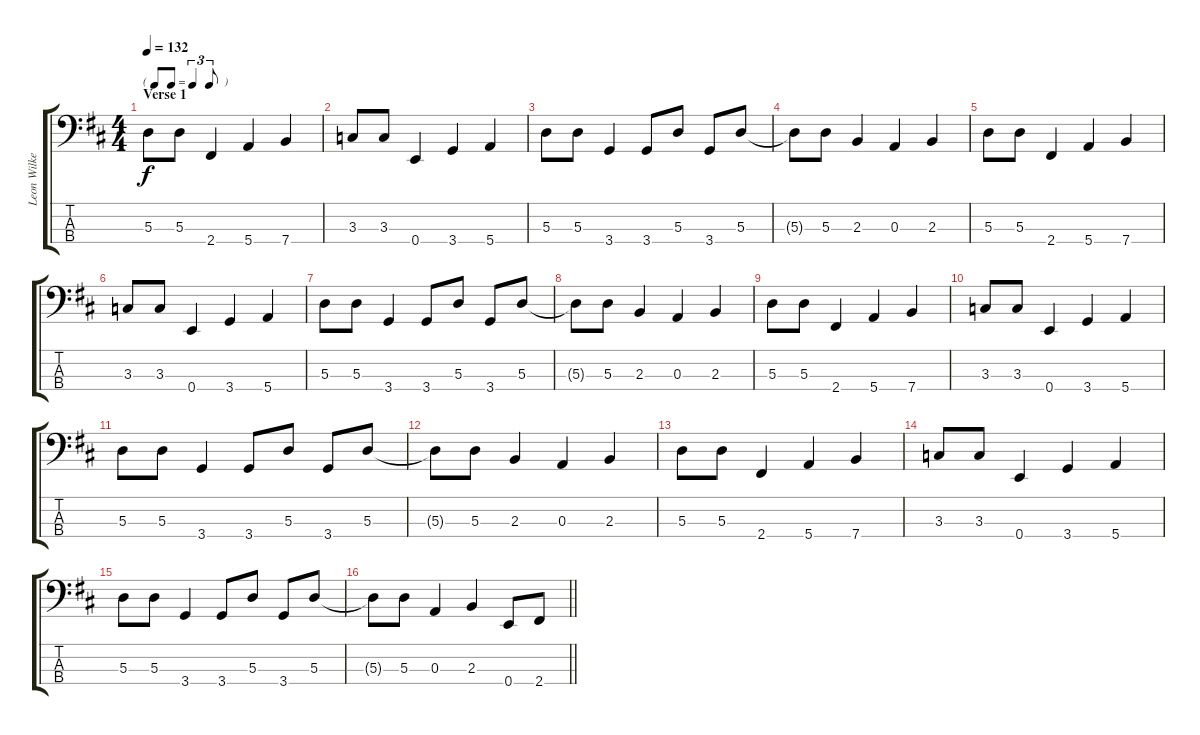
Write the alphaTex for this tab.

\track ("Leon Wilkeson - Bass Guitar" "Leon Wilke") {solo instrument electricbasspick}
\staff {score tabs}
\tuning (G2 D2 A1 E1) {hide}
\ts (4 4)
\tf triplet8th
\section ("" "Verse 1")
\tempo 132
\clef f4
\ks d
5.3.8{dy f} 5.3.8 2.4.4 5.4.4 7.4.4 |
3.3.8 3.3.8 0.4.4 3.4.4 5.4.4 |
5.3.8 5.3.8 3.4.4 3.4.8 5.3.8 3.4.8 5.3.8 |
5.3{t}.8 5.3.8 2.3.4 0.3.4 2.3.4 |
5.3.8 5.3.8 2.4.4 5.4.4 7.4.4 |
3.3.8 3.3.8 0.4.4 3.4.4 5.4.4 |
5.3.8 5.3.8 3.4.4 3.4.8 5.3.8 3.4.8 5.3.8 |
5.3{t}.8 5.3.8 2.3.4 0.3.4 2.3.4 |
5.3.8 5.3.8 2.4.4 5.4.4 7.4.4 |
3.3.8 3.3.8 0.4.4 3.4.4 5.4.4 |
5.3.8 5.3.8 3.4.4 3.4.8 5.3.8 3.4.8 5.3.8 |
5.3{t}.8 5.3.8 2.3.4 0.3.4 2.3.4 |
5.3.8 5.3.8 2.4.4 5.4.4 7.4.4 |
3.3.8 3.3.8 0.4.4 3.4.4 5.4.4 |
5.3.8 5.3.8 3.4.4 3.4.8 5.3.8 3.4.8 5.3.8 |
\barLineRight lightlight
5.3{t}.8 5.3.8 0.3.4 2.3.4 0.4.8 2.4.8
